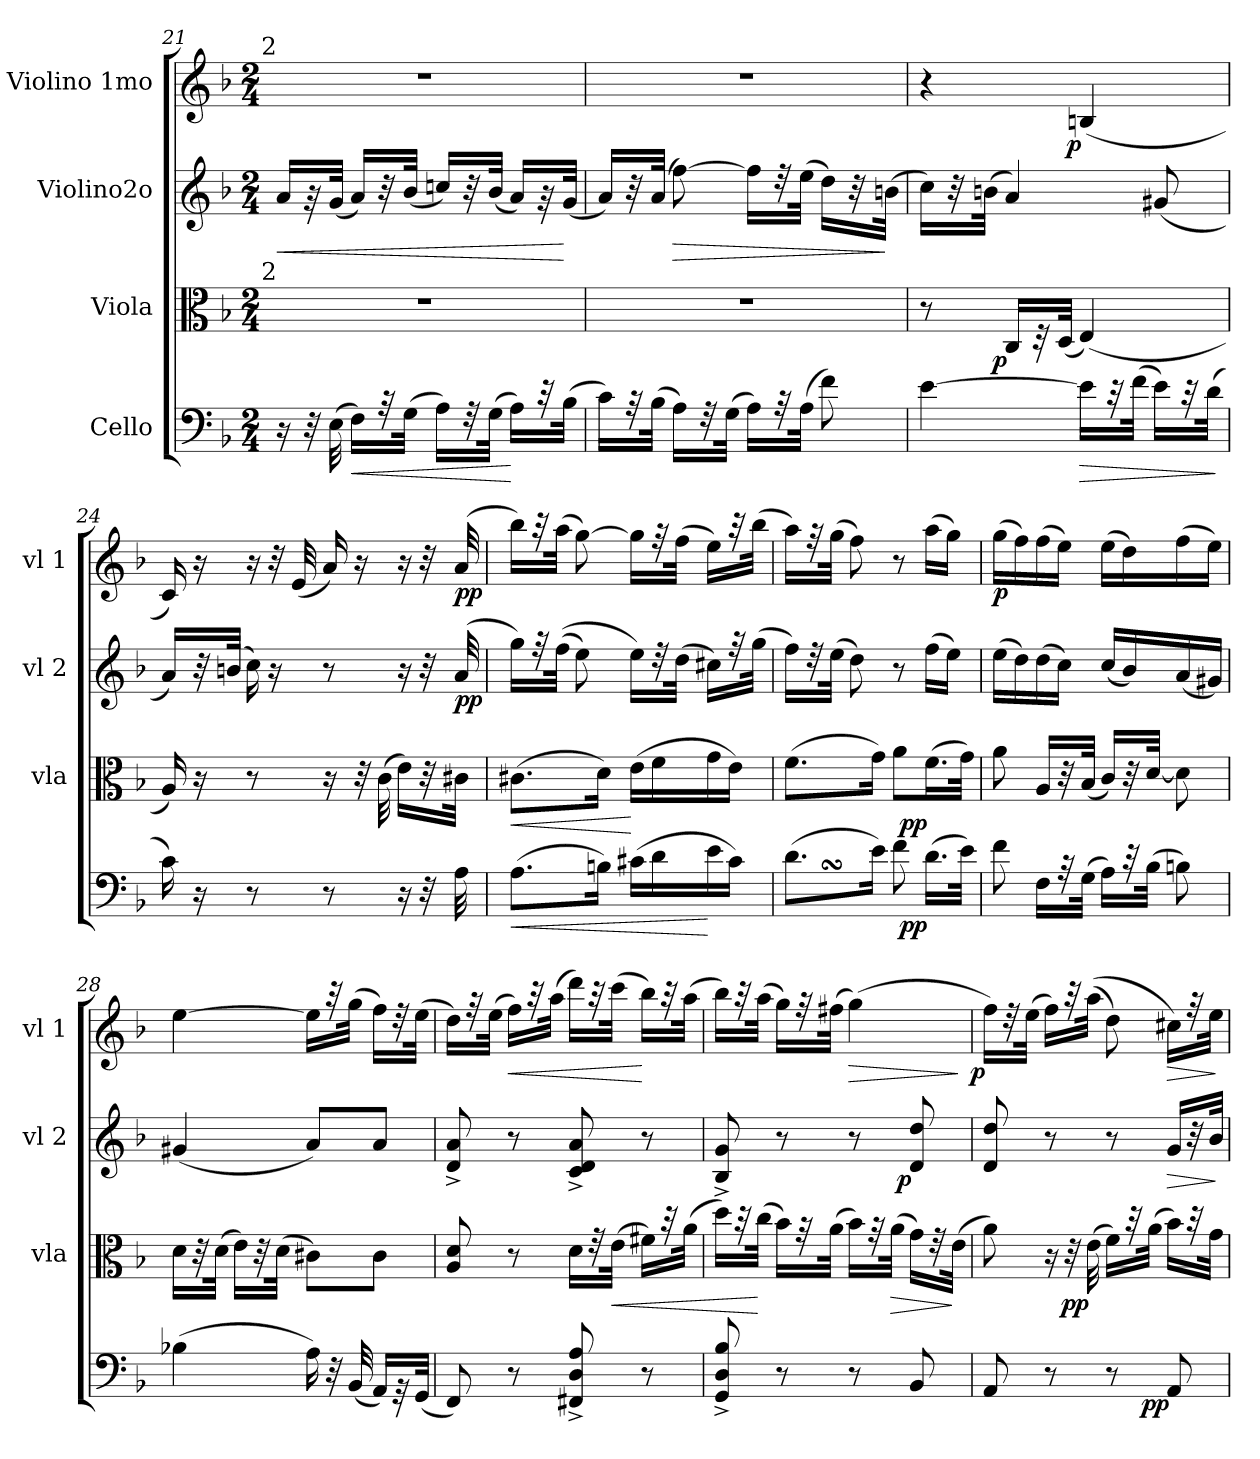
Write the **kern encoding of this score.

**kern	**dynam	**kern	**dynam	**kern	**dynam	**kern	**dynam
*part4	*part4	*part3	*part3	*part2	*part2	*part1	*part1
*staff4	*staff4	*staff3	*staff3	*staff2	*staff2	*staff1	*staff1
*I"Cello	*	*I"Viola	*	*I"Violino2o	*	*I"Violino 1mo	*
*	*	*I'vla	*	*I'vl 2	*	*I'vl 1	*
*clefF4	*	*clefC3	*	*clefG2	*	*clefG2	*
*k[b-]	*	*k[b-]	*	*k[b-]	*	*k[b-]	*
*M2/4	*	*M2/4	*	*M2/4	*	*M2/4	*
=21	=21	=21	=21	=21	=21	=21	=21
!	!	!	!	!	!	!LO:TX:a:rj:t=2	!
!	!	!LO:TX:a:rj:t=2	!	!	!	!	!
!	!	!	!	!	!LO:HP:b	!	!
16r	.	2r	.	16a/LL	<	2r	.
32r	.	.	.	32r	.	.	.
(32E\	.	.	.	(32g/JJk	.	.	.
!	!LO:HP:b	!	!	!	!	!	!
16F\LL)	<	.	.	16a/LL)	.	.	.
32r	.	.	.	32r	.	.	.
(32G\JJk	.	.	.	(32b-/JJk	.	.	.
16A\LL)	.	.	.	16ccn/LL)	.	.	.
32r	.	.	.	32r	.	.	.
(32G\JJk	.	.	.	(32b-/JJk	.	.	.
16A\LL)	[	.	.	16a/LL)	.	.	.
32r	.	.	.	32r	.	.	.
(32B-\JJk	.	.	.	(32g/JJk	[	.	.
=22	=22	=22	=22	=22	=22	=22	=22
16c\LL)	.	2r	.	16a/LL)	.	2r	.
32r	.	.	.	32r	.	.	.
(32B-\JJk	.	.	.	(32a/JJk	.	.	.
!	!	!	!	!	!LO:HP:b	!	!
16A\LL)	.	.	.	[8ff\)	>	.	.
32r	.	.	.	.	.	.	.
(32G\JJk	.	.	.	.	.	.	.
16A\LL)	.	.	.	16ff\LL]	.	.	.
32r	.	.	.	32r	.	.	.
(32A\JJk	.	.	.	(32ee\JJk	.	.	.
8f\)	.	.	.	16dd\LL)	.	.	.
.	.	.	.	32r	.	.	.
.	.	.	.	(32bn\JJk	]	.	.
=23	=23	=23	=23	=23	=23	=23	=23
[4e\	.	8r	.	16cc\LL)	.	4r	.
.	.	.	.	32r	.	.	.
.	.	.	.	(32bn\JJk	.	.	.
!	!	!	!LO:DY:rj	!	!	!	!
.	.	16C/LL	p	4a/)	.	.	.
.	.	32r	.	.	.	.	.
.	.	(32D/JJk	.	.	.	.	.
!	!LO:HP:b	!	!	!	!	!	!LO:DY:rj
16e\LL]	>	(4E/)	.	.	.	(4Bn/	p
32r	.	.	.	.	.	.	.
(32f\JJk	.	.	.	.	.	.	.
16e\LL)	.	.	.	(8g#X/	.	.	.
32r	.	.	.	.	.	.	.
(32d\JJk	.	.	.	.	.	.	.
.	]	.	.	.	.	.	.
=24	=24	=24	=24	=24	=24	=24	=24
16c\)	.	16A/)	.	16a/LL)	.	16c/)	.
16r	.	16r	.	32r	.	16r	.
.	.	.	.	(32bn/JJk	.	.	.
8r	.	8r	.	16cc\)	.	16r	.
.	.	.	.	16r	.	32r	.
.	.	.	.	.	.	(32e/	.
8r	.	16r	.	8r	.	16a/)	.
.	.	32r	.	.	.	16r	.
.	.	(32c\	.	.	.	.	.
16r	.	16e\LL)	.	16r	.	16r	.
32r	.	32r	.	32r	.	32r	.
32A\	.	32c#X\JJk	.	(32a/	pp	(<32a/	pp
=25	=25	=25	=25	=25	=25	=25	=25
!	!LO:HP:b	!	!LO:HP:b	!	!	!	!
(8.A\L	<	(8.c#X\L	<	16gg\LL)	.	16bb-\LL)	.
.	.	.	.	32r	.	32r	.
.	.	.	.	((32ff\JJk	.	(32aa\JJk	.
.	.	.	.	8ee\)	.	[8gg\)	.
16Bn\Jk)	.	16d\Jk)	.	.	.	.	.
(16c#X\LL	.	(16e\LL	[	16ee\LL)	.	16gg\LL]	.
16d\	.	16f\	.	32r	.	32r	.
.	.	.	.	(32dd\JJk	.	(32ff\JJk	.
16e\	[	16g\	.	16cc#X\LL)	.	16ee\LL)	.
16c#\JJ)	.	16e\JJ)	.	32r	.	32r	.
.	.	.	.	(32gg\JJk	.	(32bb-\JJk	.
=26	=26	=26	=26	=26	=26	=26	=26
(8.dSSS\L	.	(8.f\L	.	16ff\LL)	.	16aa\LL)	.
.	.	.	.	32r	.	32r	.
.	.	.	.	(32ee\JJk	.	(32gg\JJk	.
.	.	.	.	8dd\)	.	8ff\)	.
16e\Jk)	.	16g\Jk)	.	.	.	.	.
8f\	.	8a\L	.	8r	.	8r	.
!	!LO:DY:rj	!	!LO:DY:rj	!	!	!	!
(16.d\LL	pp	(16.f\L	pp	(16ff\LL	.	(16aa\LL	.
.	.	.	.	16ee\JJ)	.	16gg\JJ)	.
32e\JJk)	.	32g\JJk)	.	.	.	.	.
=27	=27	=27	=27	=27	=27	=27	=27
8f\	.	8a\	.	(16ee\LL	.	(16gg\LL	p
.	.	.	.	16dd\)	.	16ff\)	.
16F\LL	.	16A/LL	.	(16dd\	.	(16ff\	.
32r	.	32r	.	16cc\JJ)	.	16ee\JJ)	.
(32G\JJk	.	(32B-/JJk	.	.	.	.	.
16A\LL)	.	16c/LL)	.	(16cc/LL	.	(16ee\LL	.
32r	.	32r	.	16b-/)	.	16dd\)	.
(32B-\JJk	.	[32d/JJk	.	.	.	.	.
8Bn\)	.	8d\]	.	(16a/	.	(16ff\	.
.	.	.	.	16g#X/JJ)	.	16ee\JJ)	.
=28	=28	=28	=28	=28	=28	=28	=28
(4B-X\	.	16d\LL	.	(4g#X/	.	[4ee\	.
.	.	32r	.	.	.	.	.
.	.	(32d\JJk	.	.	.	.	.
.	.	16e\LL)	.	.	.	.	.
.	.	32r	.	.	.	.	.
.	.	(32d\JJk	.	.	.	.	.
16A\)	.	8c#X\L)	.	8a/L)	.	16ee\LL]	.
32r	.	.	.	.	.	32r	.
(32BB-/	.	.	.	.	.	(32gg\JJk	.
16AA/LL)	.	8c#\J	.	8a/J	.	16ff\LL)	.
32r	.	.	.	.	.	32r	.
(32GG/JJk	.	.	.	.	.	(32ee\JJk	.
=29	=29	=29	=29	=29	=29	=29	=29
8FF/)	.	8A/ 8d/	.	8d^>/ 8a^>/	.	16dd\LL)	.
.	.	.	.	.	.	32r	.
.	.	.	.	.	.	(32ee\JJk	.
!	!	!	!	!	!	!	!LO:HP:b
8r	.	8r	.	8r	.	16ff\LL)	<
.	.	.	.	.	.	32r	.
.	.	.	.	.	.	(32aa\JJk	.
8FF#X^>/ 8D^>/ 8A^>/	.	16d\LL	.	8c^>/ 8d^>/ 8a^>/	.	16ddd\LL)	.
.	.	32r	.	.	.	32r	.
!	!	!	!LO:HP:b	!	!	!	!
.	.	(32e\JJk	<	.	.	(32ccc\JJk	.
8r	.	16f#X\LL)	.	8r	.	16bb-\LL)	[
.	.	32r	.	.	.	32r	.
.	.	(32a\JJk	.	.	.	(32aa\JJk	.
=30	=30	=30	=30	=30	=30	=30	=30
8GG^>/ 8D^>/ 8B-^>/	.	16dd\LL)	.	8B-^>/ 8g^>/	.	16bb-\LL)	.
.	.	32r	.	.	.	32r	.
.	.	(32cc\JJk	[	.	.	(32aa\JJk	.
8r	.	16b-\LL)	.	8r	.	16gg\LL)	.
.	.	32r	.	.	.	32r	.
.	.	(32a\JJk	.	.	.	(32ff#X\JJk	.
!	!	!	!	!	!	!	!LO:HP:b
8r	.	16b-\LL)	.	8r	.	(4gg\)	>
.	.	32r	.	.	.	.	.
!	!	!	!LO:HP:b	!	!	!	!
.	.	(32a\JJk	>	.	.	.	.
!	!	!	!	!	!LO:DY:rj	!	!
8BB-/	.	16g\LL)	.	8d/ 8dd/	p	.	.
.	.	32r	.	.	.	.	.
.	.	(32e\JJk	]	.	.	.	.
.	.	.	.	.	.	.	]
=31	=31	=31	=31	=31	=31	=31	=31
!	!	!	!	!	!	!	!LO:DY:rj
8AA/	.	8a\)	.	8d/ 8dd/	.	16ff\LL)	p
.	.	.	.	.	.	32r	.
.	.	.	.	.	.	(32ee\JJk	.
8r	.	16r	.	8r	.	16ff\LL)	.
.	.	32r	.	.	.	32r	.
!	!	!	!LO:DY:rj	!	!	!	!
.	.	(32e\	pp	.	.	((32aa\JJk	.
8r	.	16f\LL)	.	8r	.	8dd\)	.
.	.	32r	.	.	.	.	.
.	.	(32a\JJk	.	.	.	.	.
!	!LO:DY:rj	!	!	!	!LO:HP:b	!	!LO:HP:b
8AA/	pp	16b-\LL)	.	16g/LL	>	16cc#X\LL)	>
.	.	32r	.	32r	.	32r	.
.	.	32g\JJk	.	32b-/JJk	.	32ee\JJk	.
.	.	.	.	.	]	.	]
=	=	=	=	=	=	=	=
*-	*-	*-	*-	*-	*-	*-	*-
